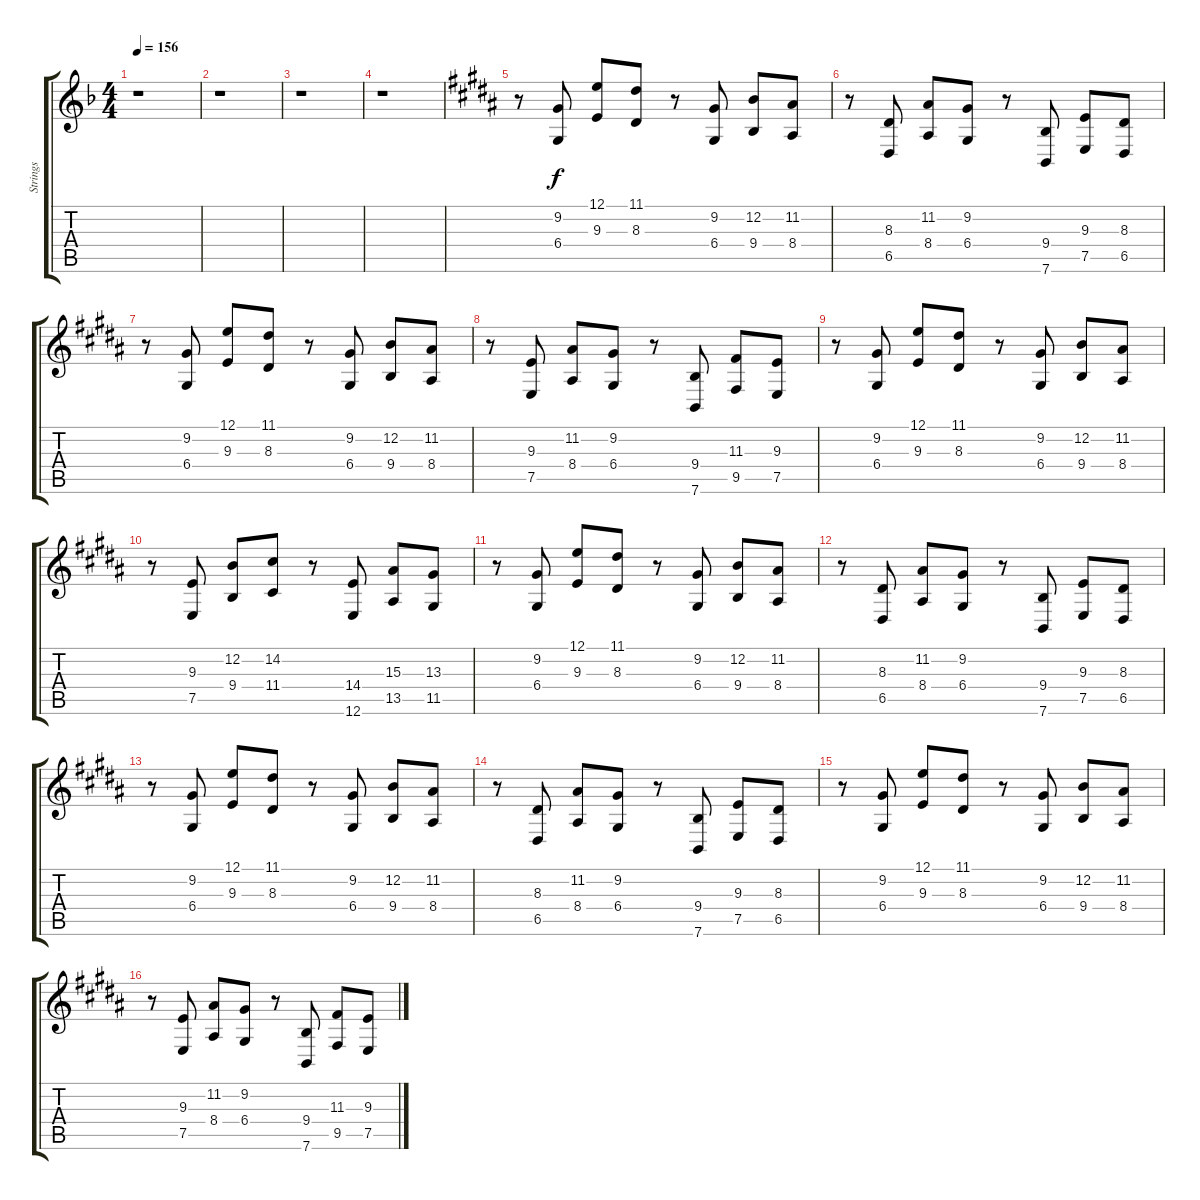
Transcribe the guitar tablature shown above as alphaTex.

\track ("Strings" "Strings") {instrument stringensemble1}
\staff {score tabs}
\tuning (E4 B3 G3 D3 A2 E2) {hide}
\ts (4 4)
\tempo 156
\clef g2
\ks dminor
r.1{dy mf} |
r.1 |
r.1 |
r.1 |
\ks g#minor
r.8 (9.2 6.4).8{dy f balance 10} (12.1 9.3).8 (11.1 8.3).8 r.8 (9.2 6.4).8 (12.2 9.4).8 (11.2 8.4).8 |
r.8 (8.3 6.5).8 (11.2 8.4).8 (9.2 6.4).8 r.8 (9.4 7.6).8 (9.3 7.5).8 (8.3 6.5).8 |
r.8 (9.2 6.4).8 (12.1 9.3).8 (11.1 8.3).8 r.8 (9.2 6.4).8 (12.2 9.4).8 (11.2 8.4).8 |
r.8 (9.3 7.5).8 (11.2 8.4).8 (9.2 6.4).8 r.8 (9.4 7.6).8 (11.3 9.5).8 (9.3 7.5).8 |
r.8 (9.2 6.4).8 (12.1 9.3).8 (11.1 8.3).8 r.8 (9.2 6.4).8 (12.2 9.4).8 (11.2 8.4).8 |
r.8 (9.3 7.5).8 (12.2 9.4).8 (14.2 11.4).8 r.8 (14.4 12.6).8 (15.3 13.5).8 (13.3 11.5).8 |
r.8 (9.2 6.4).8 (12.1 9.3).8 (11.1 8.3).8 r.8 (9.2 6.4).8 (12.2 9.4).8 (11.2 8.4).8 |
r.8 (8.3 6.5).8 (11.2 8.4).8 (9.2 6.4).8 r.8 (9.4 7.6).8 (9.3 7.5).8 (8.3 6.5).8 |
r.8 (9.2 6.4).8 (12.1 9.3).8 (11.1 8.3).8 r.8 (9.2 6.4).8 (12.2 9.4).8 (11.2 8.4).8 |
r.8 (8.3 6.5).8 (11.2 8.4).8 (9.2 6.4).8 r.8 (9.4 7.6).8 (9.3 7.5).8 (8.3 6.5).8 |
r.8 (9.2 6.4).8 (12.1 9.3).8 (11.1 8.3).8 r.8 (9.2 6.4).8 (12.2 9.4).8 (11.2 8.4).8 |
r.8 (9.3 7.5).8 (11.2 8.4).8 (9.2 6.4).8 r.8 (9.4 7.6).8 (11.3 9.5).8 (9.3 7.5).8
